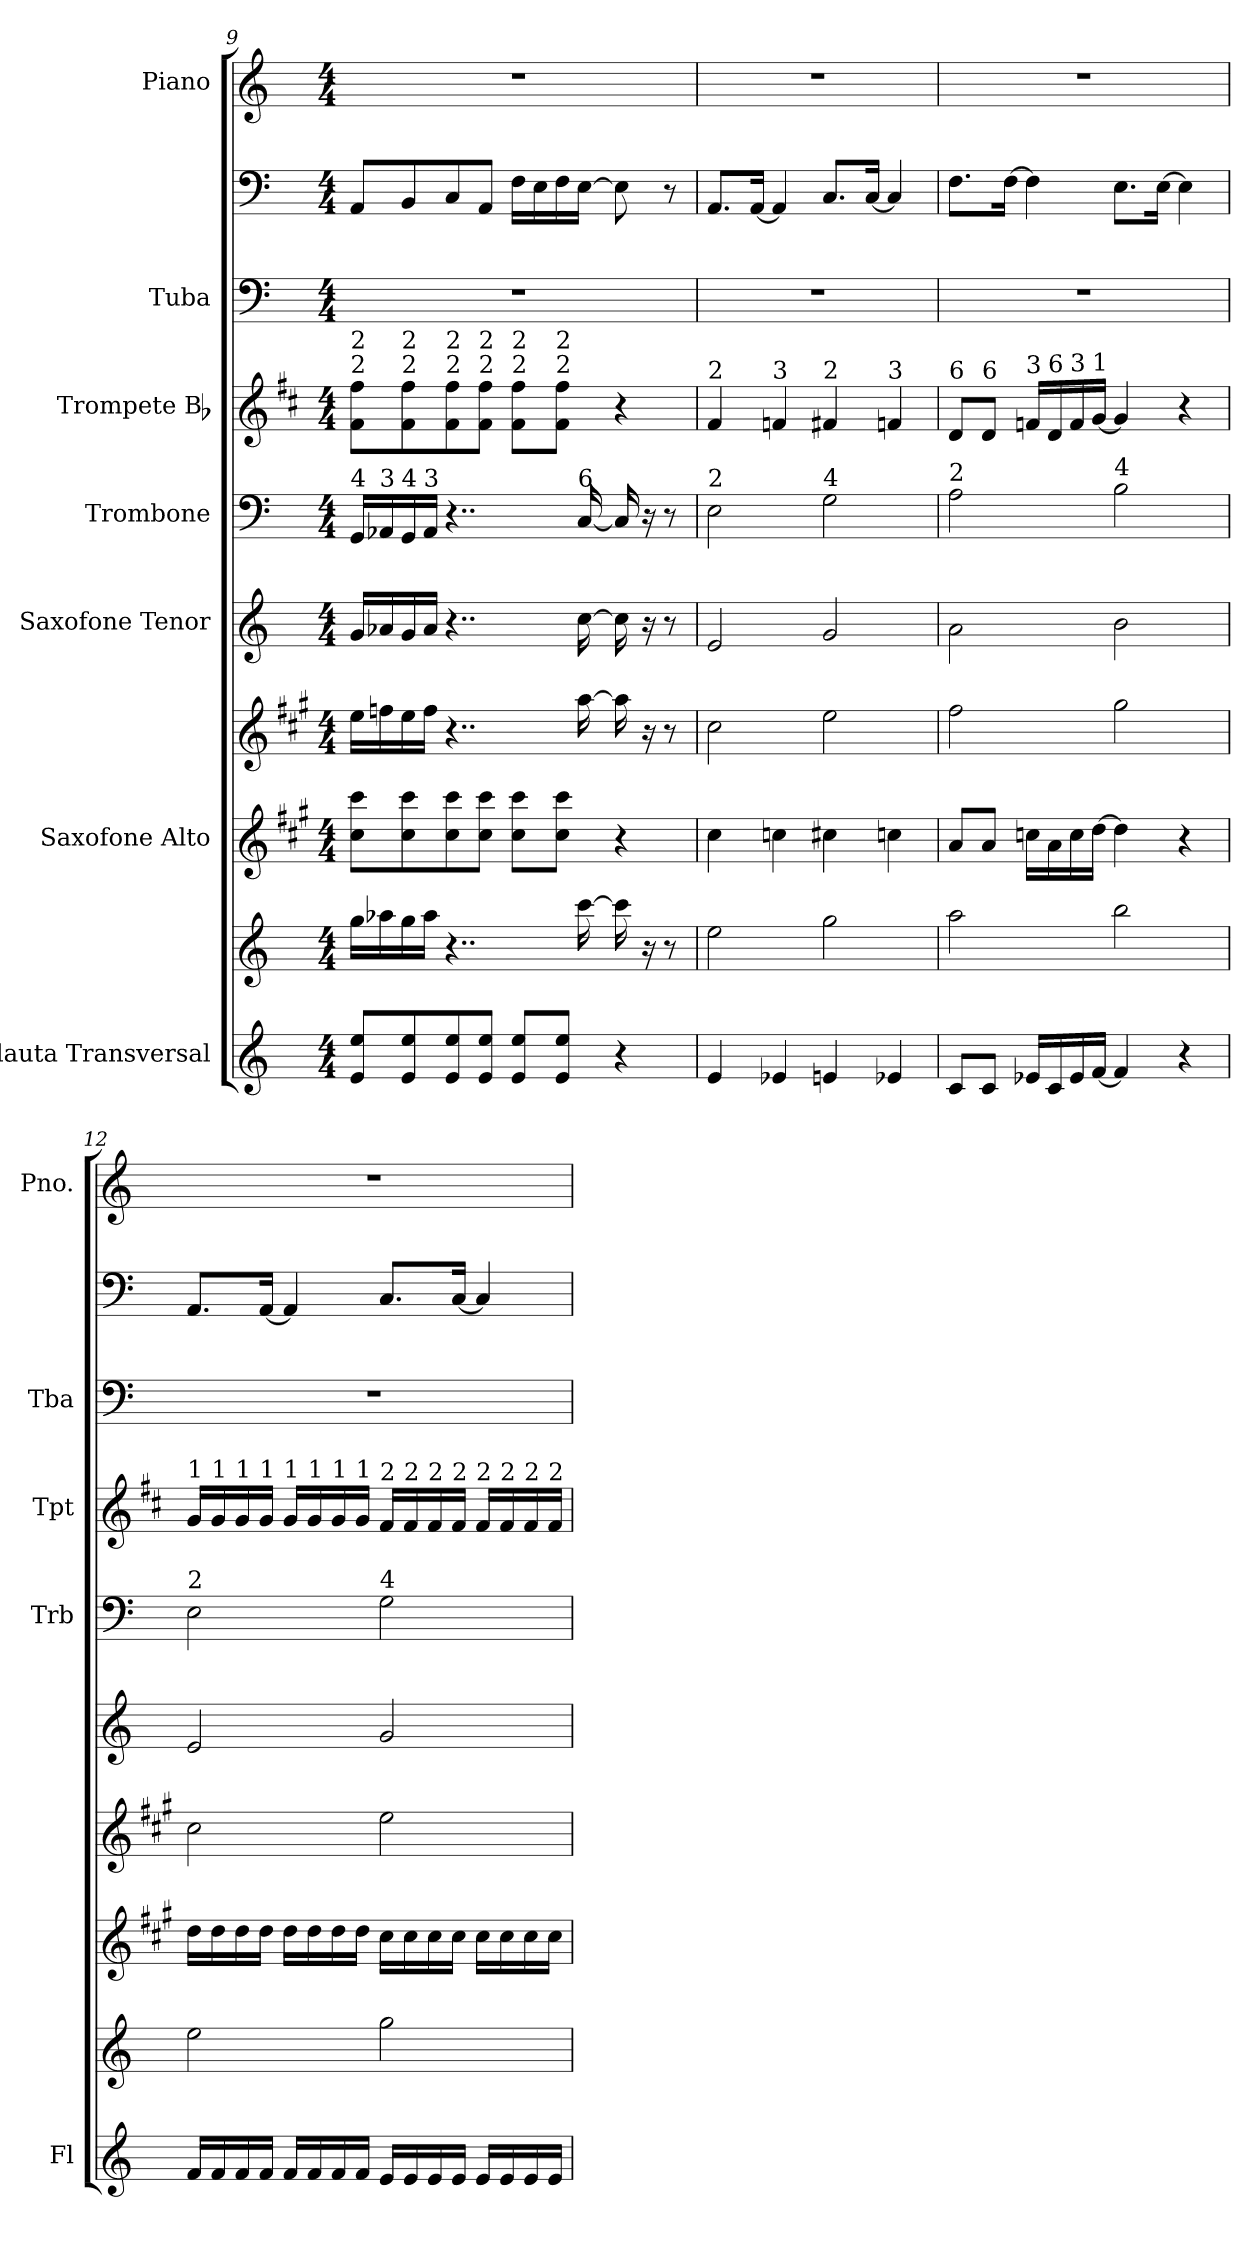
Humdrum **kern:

**kern	**kern	**kern	**kern	**kern	**kern	**kern	**kern	**kern	**kern
*part7	*part7	*part6	*part6	*part5	*part4	*part3	*part2	*part2	*part1
*staff10	*staff9	*staff8	*staff7	*staff6	*staff5	*staff4	*staff3	*staff2	*staff1
*I"Flauta Transversal	*	*I"Saxofone Alto	*	*I"Saxofone Tenor	*I"Trombone	*I"Trompete Bb	*I"Tuba	*	*I"Piano
*I'Fl	*	*	*	*	*I'Trb	*I'Tpt	*I'Tba	*	*I'Pno.
*clefG2	*clefG2	*clefG2	*clefG2	*clefG2	*clefF4	*clefG2	*clefF4	*clefF4	*clefG2
*	*	*ITrd5c9	*ITrd5c9	*ITrd8c14	*	*ITrd1c2	*	*	*
*k[]	*k[]	*k[]	*k[]	*k[]	*k[]	*k[]	*k[]	*k[]	*k[]
*M4/4	*M4/4	*M4/4	*M4/4	*M4/4	*M4/4	*M4/4	*M4/4	*M4/4	*M4/4
=9	=9	=9	=9	=9	=9	=9	=9	=9	=9
!	!	!	!	!	!	!LO:TX:a:t=2	!	!	!
!	!	!	!	!	!	!LO:TX:a:t=2	!	!	!
!	!	!	!	!	!LO:TX:a:t=4	!	!	!	!
8e/ 8ee/L	16gg\LL	8e\ 8ee\L	16g\LL	16G/LL	16GG/LL	8e\ 8ee\L	1r	8AA/L	1r
!	!	!	!	!	!LO:TX:a:t=3	!	!	!	!
.	16aa-X\	.	16a-X\	16A-X/	16AA-X/	.	.	.	.
!	!	!	!	!	!	!LO:TX:a:t=2	!	!	!
!	!	!	!	!	!	!LO:TX:a:t=2	!	!	!
!	!	!	!	!	!LO:TX:a:t=4	!	!	!	!
8e/ 8ee/	16gg\	8e\ 8ee\	16g\	16G/	16GG/	8e\ 8ee\	.	8BB/	.
!	!	!	!	!	!LO:TX:a:t=3	!	!	!	!
.	16aa-\JJ	.	16a-\JJ	16A-/JJ	16AA-/JJ	.	.	.	.
!	!	!	!	!	!	!LO:TX:a:t=2	!	!	!
!	!	!	!	!	!	!LO:TX:a:t=2	!	!	!
8e/ 8ee/	4..r	8e\ 8ee\	4..r	4..r	4..r	8e\ 8ee\	.	8C/	.
!	!	!	!	!	!	!LO:TX:a:t=2	!	!	!
!	!	!	!	!	!	!LO:TX:a:t=2	!	!	!
8e/ 8ee/J	.	8e\ 8ee\J	.	.	.	8e\ 8ee\J	.	8AA/J	.
!	!	!	!	!	!	!LO:TX:a:t=2	!	!	!
!	!	!	!	!	!	!LO:TX:a:t=2	!	!	!
8e/ 8ee/L	.	8e\ 8ee\L	.	.	.	8e\ 8ee\L	.	16F\LL	.
.	.	.	.	.	.	.	.	16E\	.
!	!	!	!	!	!	!LO:TX:a:t=2	!	!	!
!	!	!	!	!	!	!LO:TX:a:t=2	!	!	!
8e/ 8ee/J	.	8e\ 8ee\J	.	.	.	8e\ 8ee\J	.	16F\	.
!	!	!	!	!	!LO:TX:a:t=6	!	!	!	!
.	[16ccc\	.	[16cc\	[16c\	[16C/	.	.	[16E\JJ	.
4r	16ccc\]	4r	16cc\]	16c\]	16C/]	4r	.	8E\]	.
.	16r	.	16r	16r	16r	.	.	.	.
.	8r	.	8r	8r	8r	.	.	8r	.
=10	=10	=10	=10	=10	=10	=10	=10	=10	=10
!	!	!	!	!	!	!LO:TX:a:t=2	!	!	!
!	!	!	!	!	!LO:TX:a:t=2	!	!	!	!
4e/	2ee\	4e\	2e\	2E/	2E\	4e/	1r	8.AA/L	1r
.	.	.	.	.	.	.	.	[16AA/Jk	.
!	!	!	!	!	!	!LO:TX:a:t=3	!	!	!
4e-X/	.	4e-X\	.	.	.	4e-X/	.	4AA/]	.
!	!	!	!	!	!	!LO:TX:a:t=2	!	!	!
!	!	!	!	!	!LO:TX:a:t=4	!	!	!	!
4en/	2gg\	4en\	2g\	2G/	2G\	4en/	.	8.C/L	.
.	.	.	.	.	.	.	.	[16C/Jk	.
!	!	!	!	!	!	!LO:TX:a:t=3	!	!	!
4e-X/	.	4e-X\	.	.	.	4e-X/	.	4C/]	.
!!LO:PB:g=z
=11	=11	=11	=11	=11	=11	=11	=11	=11	=11
!	!	!	!	!	!	!LO:TX:a:t=6	!	!	!
!	!	!	!	!	!LO:TX:a:t=2	!	!	!	!
8c/L	2aa\	8c/L	2a\	2A\	2A\	8c/L	1r	8.F\L	1r
!	!	!	!	!	!	!LO:TX:a:t=6	!	!	!
8c/J	.	8c/J	.	.	.	8c/J	.	.	.
.	.	.	.	.	.	.	.	[16F\Jk	.
!	!	!	!	!	!	!LO:TX:a:t=3	!	!	!
16e-X/LL	.	16e-X\LL	.	.	.	16e-X/LL	.	4F\]	.
!	!	!	!	!	!	!LO:TX:a:t=6	!	!	!
16c/	.	16c\	.	.	.	16c/	.	.	.
!	!	!	!	!	!	!LO:TX:a:t=3	!	!	!
16e-/	.	16e-\	.	.	.	16e-/	.	.	.
!	!	!	!	!	!	!LO:TX:a:t=1	!	!	!
[16f/JJ	.	[16f\JJ	.	.	.	[16f/JJ	.	.	.
!	!	!	!	!	!LO:TX:a:t=4	!	!	!	!
4f/]	2bb\	4f\]	2b\	2B\	2B\	4f/]	.	8.E\L	.
.	.	.	.	.	.	.	.	[16E\Jk	.
4r	.	4r	.	.	.	4r	.	4E\]	.
=12	=12	=12	=12	=12	=12	=12	=12	=12	=12
!	!	!	!	!	!	!LO:TX:a:t=1	!	!	!
!	!	!	!	!	!LO:TX:a:t=2	!	!	!	!
16f/LL	2ee\	16f\LL	2e\	2E/	2E\	16f/LL	1r	8.AA/L	1r
!	!	!	!	!	!	!LO:TX:a:t=1	!	!	!
16f/	.	16f\	.	.	.	16f/	.	.	.
!	!	!	!	!	!	!LO:TX:a:t=1	!	!	!
16f/	.	16f\	.	.	.	16f/	.	.	.
!	!	!	!	!	!	!LO:TX:a:t=1	!	!	!
16f/JJ	.	16f\JJ	.	.	.	16f/JJ	.	[16AA/Jk	.
!	!	!	!	!	!	!LO:TX:a:t=1	!	!	!
16f/LL	.	16f\LL	.	.	.	16f/LL	.	4AA/]	.
!	!	!	!	!	!	!LO:TX:a:t=1	!	!	!
16f/	.	16f\	.	.	.	16f/	.	.	.
!	!	!	!	!	!	!LO:TX:a:t=1	!	!	!
16f/	.	16f\	.	.	.	16f/	.	.	.
!	!	!	!	!	!	!LO:TX:a:t=1	!	!	!
16f/JJ	.	16f\JJ	.	.	.	16f/JJ	.	.	.
!	!	!	!	!	!	!LO:TX:a:t=2	!	!	!
!	!	!	!	!	!LO:TX:a:t=4	!	!	!	!
16e/LL	2gg\	16e\LL	2g\	2G/	2G\	16e/LL	.	8.C/L	.
!	!	!	!	!	!	!LO:TX:a:t=2	!	!	!
16e/	.	16e\	.	.	.	16e/	.	.	.
!	!	!	!	!	!	!LO:TX:a:t=2	!	!	!
16e/	.	16e\	.	.	.	16e/	.	.	.
!	!	!	!	!	!	!LO:TX:a:t=2	!	!	!
16e/JJ	.	16e\JJ	.	.	.	16e/JJ	.	[16C/Jk	.
!	!	!	!	!	!	!LO:TX:a:t=2	!	!	!
16e/LL	.	16e\LL	.	.	.	16e/LL	.	4C/]	.
!	!	!	!	!	!	!LO:TX:a:t=2	!	!	!
16e/	.	16e\	.	.	.	16e/	.	.	.
!	!	!	!	!	!	!LO:TX:a:t=2	!	!	!
16e/	.	16e\	.	.	.	16e/	.	.	.
!	!	!	!	!	!	!LO:TX:a:t=2	!	!	!
16e/JJ	.	16e\JJ	.	.	.	16e/JJ	.	.	.
=	=	=	=	=	=	=	=	=	=
*-	*-	*-	*-	*-	*-	*-	*-	*-	*-
